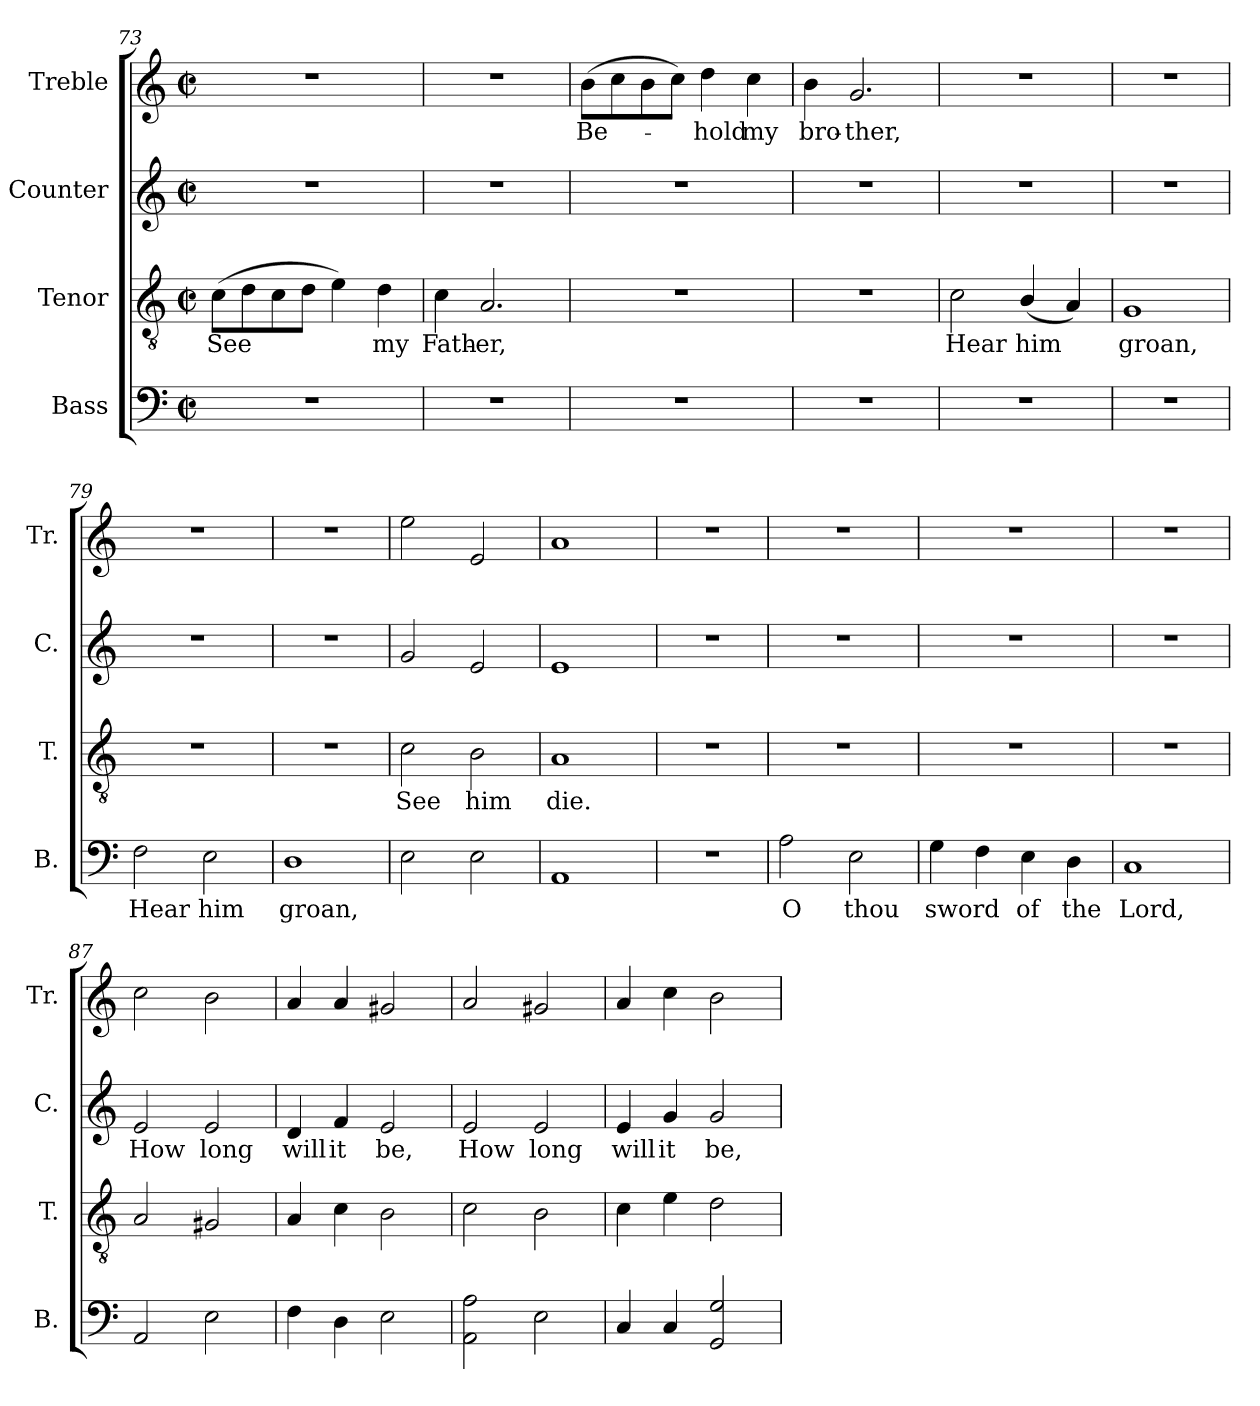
**kern	**text	**kern	**text	**kern	**text	**kern	**text
*part4	*part4	*part3	*part3	*part2	*part2	*part1	*part1
*staff4	*staff4	*staff3	*staff3	*staff2	*staff2	*staff1	*staff1
*I"Bass	*	*I"Tenor	*	*I"Counter	*	*I"Treble	*
*I'B.	*	*I'T.	*	*I'C.	*	*I'Tr.	*
*clefF4	*	*clefGv2	*	*clefG2	*	*clefG2	*
*k[]	*	*k[]	*	*k[]	*	*k[]	*
*M2/2	*	*M2/2	*	*M2/2	*	*M2/2	*
*met(c|)	*	*met(c|)	*	*met(c|)	*	*met(c|)	*
=73	=73	=73	=73	=73	=73	=73	=73
1r	.	(8c\L	See	1r	.	1r	.
.	.	8d\	.	.	.	.	.
.	.	8c\	.	.	.	.	.
.	.	8d\J	.	.	.	.	.
.	.	4e\)	.	.	.	.	.
.	.	4d\	my	.	.	.	.
=74	=74	=74	=74	=74	=74	=74	=74
1r	.	4c\	Fath-	1r	.	1r	.
.	.	2.A/	-er,	.	.	.	.
!!LO:LB:g=z
=75	=75	=75	=75	=75	=75	=75	=75
1r	.	1r	.	1r	.	(8b\L	Be-
.	.	.	.	.	.	8cc\	.
.	.	.	.	.	.	8b\	.
.	.	.	.	.	.	8cc\J)	.
.	.	.	.	.	.	4dd\	-hold
.	.	.	.	.	.	4cc\	my
=76	=76	=76	=76	=76	=76	=76	=76
1r	.	1r	.	1r	.	4b\	bro-
.	.	.	.	.	.	2.g/	-ther,
=77	=77	=77	=77	=77	=77	=77	=77
1r	.	2c\	Hear	1r	.	1r	.
.	.	(4B/	him	.	.	.	.
.	.	4A/)	.	.	.	.	.
=78	=78	=78	=78	=78	=78	=78	=78
1r	.	1G	groan,	1r	.	1r	.
=79	=79	=79	=79	=79	=79	=79	=79
2F\	Hear	1r	.	1r	.	1r	.
2E\	him	.	.	.	.	.	.
=80	=80	=80	=80	=80	=80	=80	=80
1D	groan,	1r	.	1r	.	1r	.
=81	=81	=81	=81	=81	=81	=81	=81
2E\	.	2c\	See	2g/	.	2ee\	.
2E\	.	2B\	him	2e/	.	2e/	.
=82	=82	=82	=82	=82	=82	=82	=82
1AA	.	1A	die.	1e	.	1a	.
=83	=83	=83	=83	=83	=83	=83	=83
1r	.	1r	.	1r	.	1r	.
=84	=84	=84	=84	=84	=84	=84	=84
2A\	O	1r	.	1r	.	1r	.
2E\	thou	.	.	.	.	.	.
!!LO:LB:g=z
=85	=85	=85	=85	=85	=85	=85	=85
4G\	sword	1r	.	1r	.	1r	.
4F\	.	.	.	.	.	.	.
4E\	of	.	.	.	.	.	.
4D\	the	.	.	.	.	.	.
=86	=86	=86	=86	=86	=86	=86	=86
1C	Lord,	1r	.	1r	.	1r	.
=87	=87	=87	=87	=87	=87	=87	=87
2AA/	.	2A/	.	2e/	How	2cc\	.
2E\	.	2G#X/	.	2e/	long	2b\	.
=88	=88	=88	=88	=88	=88	=88	=88
4F\	.	4A/	.	4d/	will	4a/	.
4D\	.	4c\	.	4f/	it	4a/	.
2E\	.	2B\	.	2e/	be,	2g#X/	.
=89	=89	=89	=89	=89	=89	=89	=89
2AA\ 2A\	.	2c\	.	2e/	How	2a/	.
2E\	.	2B\	.	2e/	long	2g#X/	.
=90	=90	=90	=90	=90	=90	=90	=90
4C/	.	4c\	.	4e/	will	4a/	.
4C/	.	4e\	.	4g/	it	4cc\	.
2GG/ 2G/	.	2d\	.	2g/	be,	2b\	.
=	=	=	=	=	=	=	=
*-	*-	*-	*-	*-	*-	*-	*-
